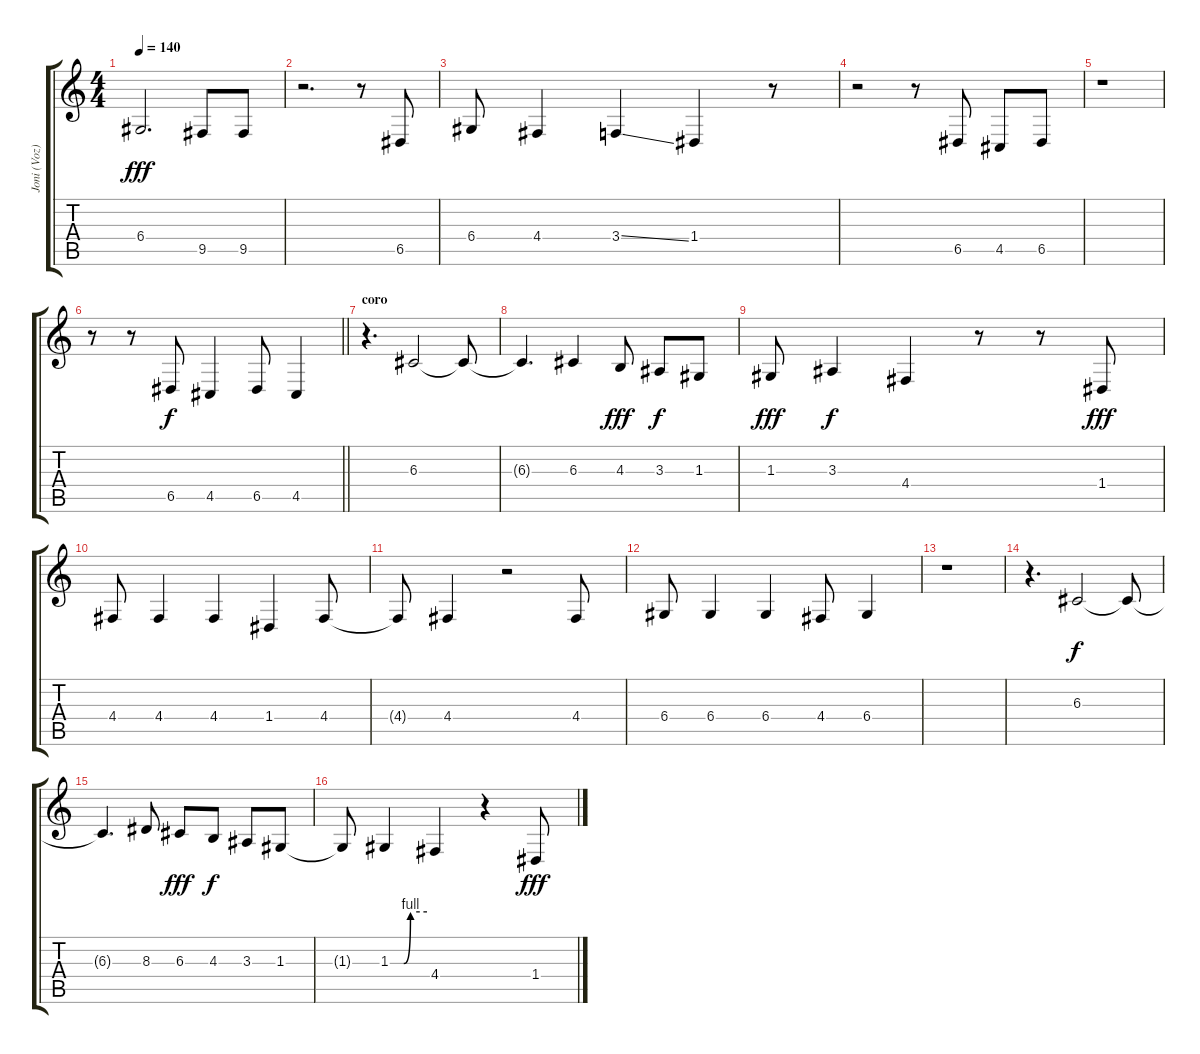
\track ("Joni (Voz)" "Joni (Voz)") {instrument clarinet}
\staff {score tabs}
\tuning (E4 B3 G3 D3 A2 E2) {hide}
\ts (4 4)
\tempo 140
\clef g2
\ks aminor
6.4.2{d dy fff} 9.5.8 9.5.8 |
r.2{d} r.8 6.5.8 |
6.4.8 4.4.4 3.4{ss}.4 1.4.4 r.8 |
r.2 r.8 6.5.8 4.5.8 6.5.8 |
r.1 |
\barLineRight lightlight
r.8 r.8 6.5.8{dy f} 4.5.4 6.5.8 4.5.4 |
\section ("" "coro")
r.4{d} 6.3.2 6.3{t}.8 |
6.3{t}.4{d} 6.3.4 4.3.8{dy fff} 3.3.8{dy f} 1.3.8 |
1.3.8{dy fff} 3.3.4{dy f} 4.4.4 r.8 r.8 1.4.8{dy fff} |
4.4.8 4.4.4 4.4.4 1.4.4 4.4.8 |
4.4{t}.8 4.4.4 r.2 4.4.8 |
6.4.8 6.4.4 6.4.4 4.4.8 6.4.4 |
r.1 |
r.4{d} 6.3.2{dy f} 6.3{t}.8 |
6.3{t}.4{d} 8.3.8 6.3.8{dy fff} 4.3.8{dy f} 3.3.8 1.3.8 |
1.3{t}.8 1.3{be (custom 0 0 22 0 33 4 60 4)}.4 4.4.4 r.4 1.4.8{dy fff}
